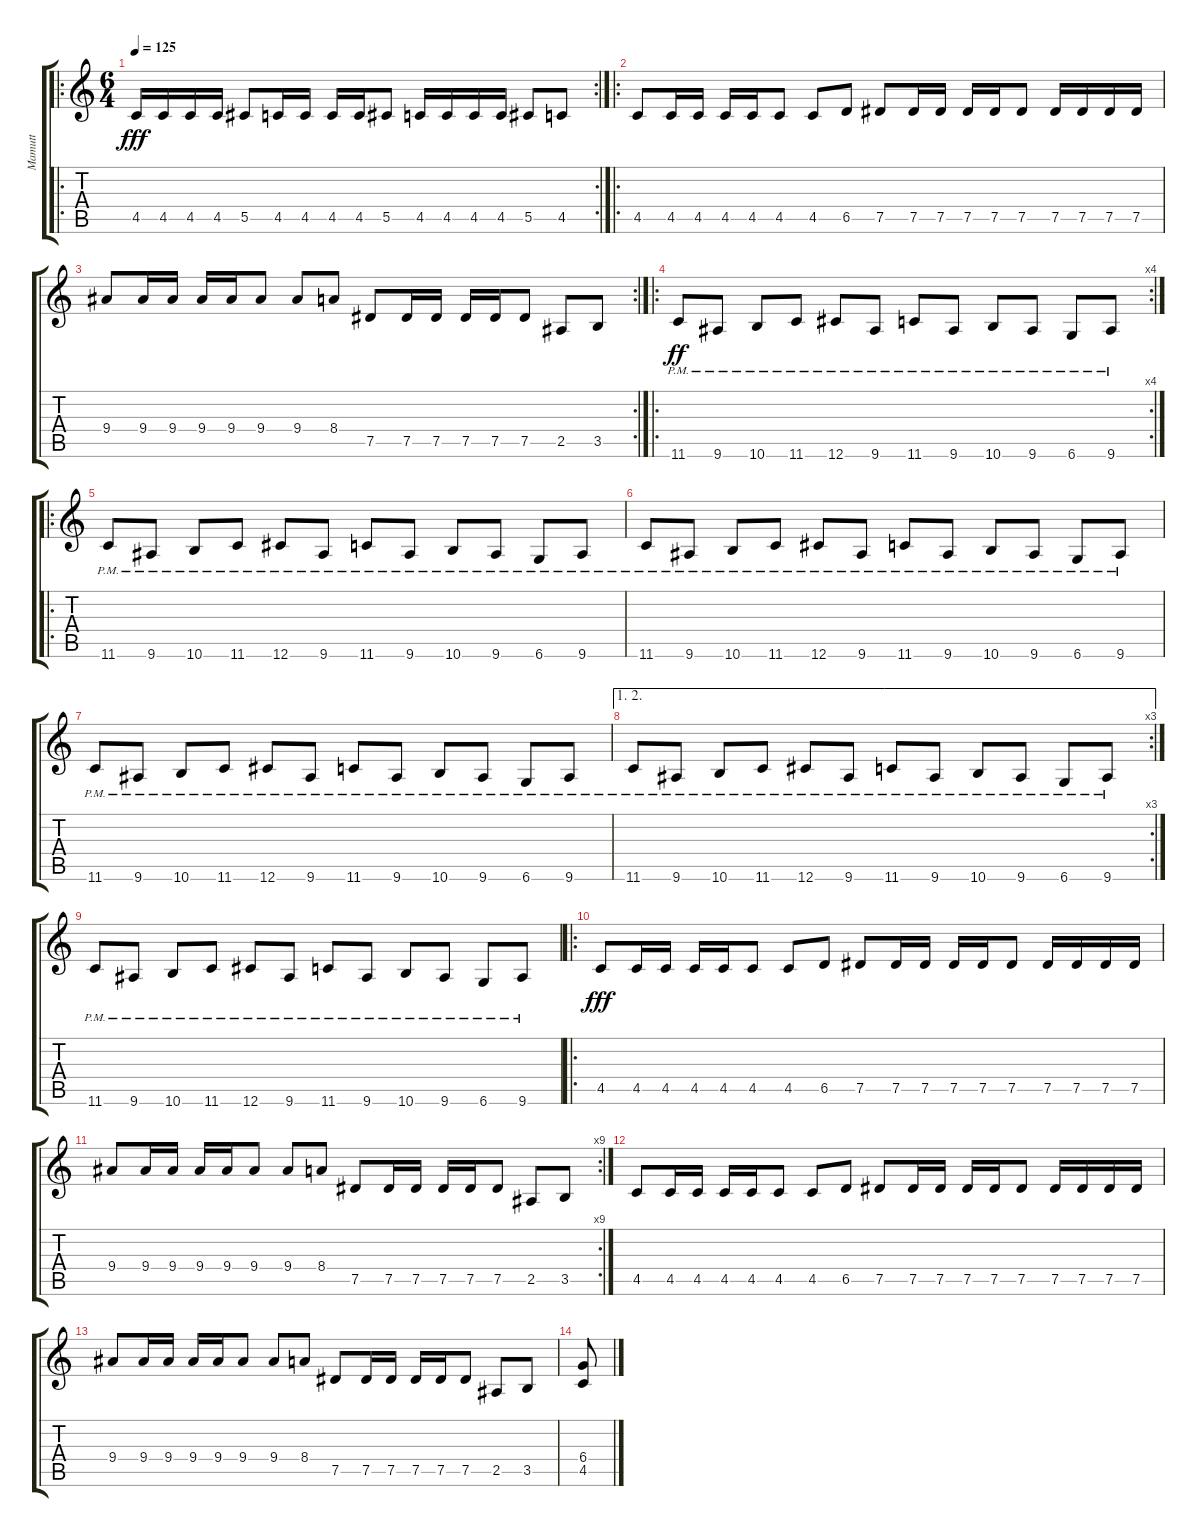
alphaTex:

\track ("Mamutt" "Mamutt") {instrument distortionguitar}
\staff {score tabs}
\tuning (Eb4 Bb3 Gb3 Db3 Ab2 Db2) {hide}
\ro
\rc 2
\ts (6 4)
\tempo 125
\clef g2
\ks c
4.5.16{dy fff} 4.5.16 4.5.16 4.5.16 5.5.8 4.5.16 4.5.16 4.5.16 4.5.16 5.5.8 4.5.16 4.5.16 4.5.16 4.5.16 5.5.8 4.5.8 |
\ro
4.5.8 4.5.16 4.5.16 4.5.16 4.5.16 4.5.8 4.5.8 6.5.8 7.5.8 7.5.16 7.5.16 7.5.16 7.5.16 7.5.8 7.5.16 7.5.16 7.5.16 7.5.16 |
\rc 2
9.4.8 9.4.16 9.4.16 9.4.16 9.4.16 9.4.8 9.4.8 8.4.8 7.5.8 7.5.16 7.5.16 7.5.16 7.5.16 7.5.8 2.5.8 3.5.8 |
\ro
\rc 4
11.6{pm}.8{dy ff} 9.6{pm}.8 10.6{pm}.8 11.6{pm}.8 12.6{pm}.8 9.6{pm}.8 11.6{pm}.8 9.6{pm}.8 10.6{pm}.8 9.6{pm}.8 6.6{pm}.8 9.6{pm}.8 |
\ro
11.6{pm}.8 9.6{pm}.8 10.6{pm}.8 11.6{pm}.8 12.6{pm}.8 9.6{pm}.8 11.6{pm}.8 9.6{pm}.8 10.6{pm}.8 9.6{pm}.8 6.6{pm}.8 9.6{pm}.8 |
11.6{pm}.8 9.6{pm}.8 10.6{pm}.8 11.6{pm}.8 12.6{pm}.8 9.6{pm}.8 11.6{pm}.8 9.6{pm}.8 10.6{pm}.8 9.6{pm}.8 6.6{pm}.8 9.6{pm}.8 |
11.6{pm}.8 9.6{pm}.8 10.6{pm}.8 11.6{pm}.8 12.6{pm}.8 9.6{pm}.8 11.6{pm}.8 9.6{pm}.8 10.6{pm}.8 9.6{pm}.8 6.6{pm}.8 9.6{pm}.8 |
\ae (1 2)
\rc 3
11.6{pm}.8 9.6{pm}.8 10.6{pm}.8 11.6{pm}.8 12.6{pm}.8 9.6{pm}.8 11.6{pm}.8 9.6{pm}.8 10.6{pm}.8 9.6{pm}.8 6.6{pm}.8 9.6{pm}.8 |
11.6{pm}.8 9.6{pm}.8 10.6{pm}.8 11.6{pm}.8 12.6{pm}.8 9.6{pm}.8 11.6{pm}.8 9.6{pm}.8 10.6{pm}.8 9.6{pm}.8 6.6{pm}.8 9.6{pm}.8 |
\ro
4.5.8{dy fff} 4.5.16 4.5.16 4.5.16 4.5.16 4.5.8 4.5.8 6.5.8 7.5.8 7.5.16 7.5.16 7.5.16 7.5.16 7.5.8 7.5.16 7.5.16 7.5.16 7.5.16 |
\rc 9
9.4.8 9.4.16 9.4.16 9.4.16 9.4.16 9.4.8 9.4.8 8.4.8 7.5.8 7.5.16 7.5.16 7.5.16 7.5.16 7.5.8 2.5.8 3.5.8 |
4.5.8 4.5.16 4.5.16 4.5.16 4.5.16 4.5.8 4.5.8 6.5.8 7.5.8 7.5.16 7.5.16 7.5.16 7.5.16 7.5.8 7.5.16 7.5.16 7.5.16 7.5.16 |
9.4.8 9.4.16 9.4.16 9.4.16 9.4.16 9.4.8 9.4.8 8.4.8 7.5.8 7.5.16 7.5.16 7.5.16 7.5.16 7.5.8 2.5.8 3.5.8 |
(6.4 4.5).8
